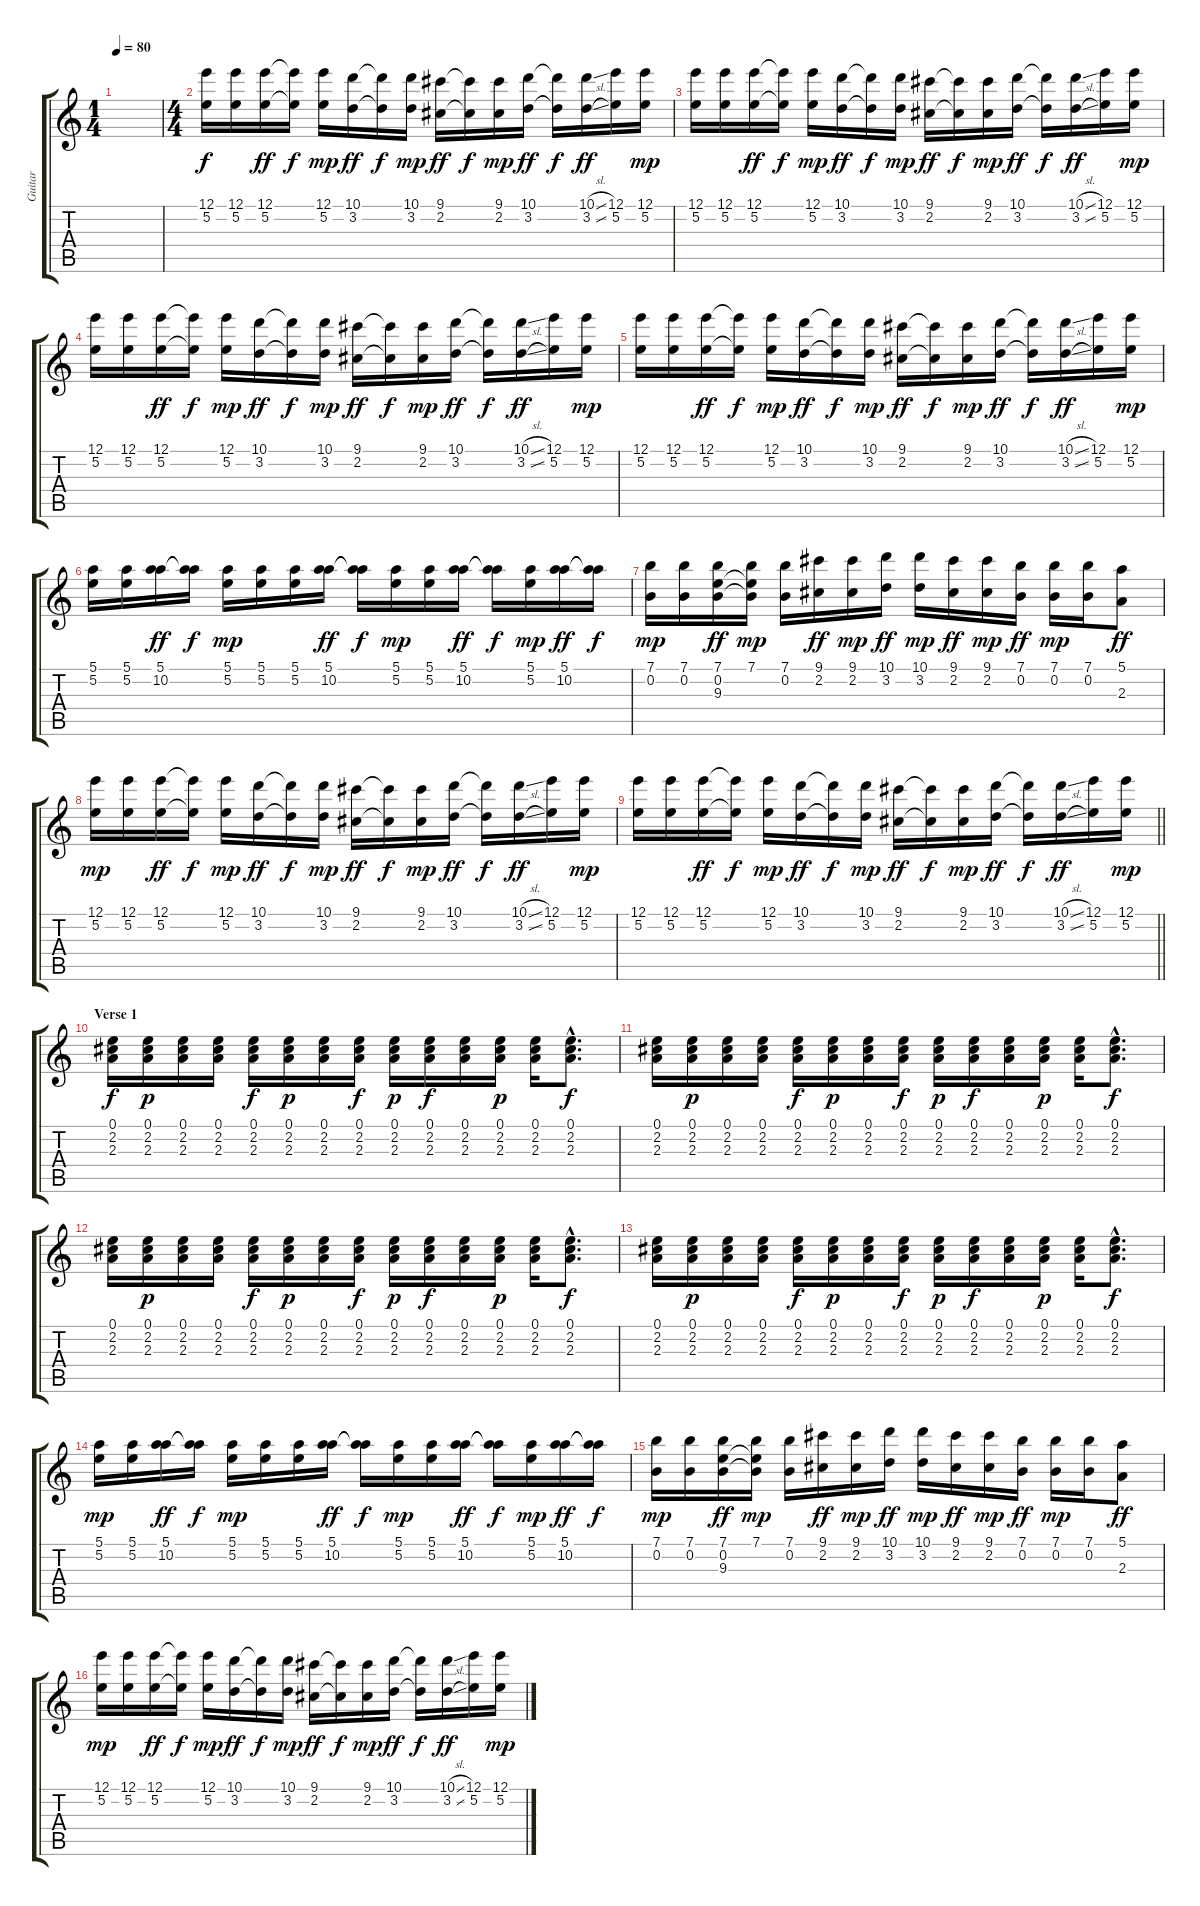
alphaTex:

\track ("Guitar" "Guitar") {instrument electricguitarjazz}
\staff {score tabs}
\tuning (E4 B3 G3 D3 A2 E2) {hide}
\ts (1 4)
\tempo 80
\clef g2
\ks c
|
\ts (4 4)
(12.1 5.2).16 (12.1 5.2).16 (12.1 5.2).16{dy ff} (12.1{t} 5.2{t}).16{dy f} (12.1 5.2).16{dy mp} (10.1 3.2).16{dy ff} (10.1{t} 3.2{t}).16{dy f} (10.1 3.2).16{dy mp} (9.1 2.2).16{dy ff} (9.1{t} 2.2{t}).16{dy f} (9.1 2.2).16{dy mp} (10.1 3.2).16{dy ff} (10.1{t} 3.2{t}).16{dy f} (10.1{sl} 3.2{sl}).16{dy ff} (12.1 5.2).16 (12.1 5.2).16{dy mp} |
(12.1 5.2).16 (12.1 5.2).16 (12.1 5.2).16{dy ff} (12.1{t} 5.2{t}).16{dy f} (12.1 5.2).16{dy mp} (10.1 3.2).16{dy ff} (10.1{t} 3.2{t}).16{dy f} (10.1 3.2).16{dy mp} (9.1 2.2).16{dy ff} (9.1{t} 2.2{t}).16{dy f} (9.1 2.2).16{dy mp} (10.1 3.2).16{dy ff} (10.1{t} 3.2{t}).16{dy f} (10.1{sl} 3.2{sl}).16{dy ff} (12.1 5.2).16 (12.1 5.2).16{dy mp} |
(12.1 5.2).16 (12.1 5.2).16 (12.1 5.2).16{dy ff} (12.1{t} 5.2{t}).16{dy f} (12.1 5.2).16{dy mp} (10.1 3.2).16{dy ff} (10.1{t} 3.2{t}).16{dy f} (10.1 3.2).16{dy mp} (9.1 2.2).16{dy ff} (9.1{t} 2.2{t}).16{dy f} (9.1 2.2).16{dy mp} (10.1 3.2).16{dy ff} (10.1{t} 3.2{t}).16{dy f} (10.1{sl} 3.2{sl}).16{dy ff} (12.1 5.2).16 (12.1 5.2).16{dy mp} |
(12.1 5.2).16 (12.1 5.2).16 (12.1 5.2).16{dy ff} (12.1{t} 5.2{t}).16{dy f} (12.1 5.2).16{dy mp} (10.1 3.2).16{dy ff} (10.1{t} 3.2{t}).16{dy f} (10.1 3.2).16{dy mp} (9.1 2.2).16{dy ff} (9.1{t} 2.2{t}).16{dy f} (9.1 2.2).16{dy mp} (10.1 3.2).16{dy ff} (10.1{t} 3.2{t}).16{dy f} (10.1{sl} 3.2{sl}).16{dy ff} (12.1 5.2).16 (12.1 5.2).16{dy mp} |
(5.1 5.2).16 (5.1 5.2).16 (5.1 10.2).16{dy ff} (5.1{t} 10.2{t}).16{dy f} (5.1 5.2).16{dy mp} (5.1 5.2).16 (5.1 5.2).16 (5.1 10.2).16{dy ff} (5.1{t} 10.2{t}).16{dy f} (5.1 5.2).16{dy mp} (5.1 5.2).16 (5.1 10.2).16{dy ff} (5.1{t} 10.2{t}).16{dy f} (5.1 5.2).16{dy mp} (5.1 10.2).16{dy ff} (5.1{t} 10.2{t}).16{dy f} |
(7.1 0.2).16{dy mp} (7.1 0.2).16 (7.1 0.2 9.3).16{dy ff} (7.1 0.2{t} 9.3{t}).16{dy mp} (7.1 0.2).16 (9.1 2.2).16{dy ff} (9.1 2.2).16{dy mp} (10.1 3.2).16{dy ff} (10.1 3.2).16{dy mp} (9.1 2.2).16{dy ff} (9.1 2.2).16{dy mp} (7.1 0.2).16{dy ff} (7.1 0.2).16{dy mp} (7.1 0.2).16 (5.1 2.3).8{dy ff} |
(12.1 5.2).16{dy mp} (12.1 5.2).16 (12.1 5.2).16{dy ff} (12.1{t} 5.2{t}).16{dy f} (12.1 5.2).16{dy mp} (10.1 3.2).16{dy ff} (10.1{t} 3.2{t}).16{dy f} (10.1 3.2).16{dy mp} (9.1 2.2).16{dy ff} (9.1{t} 2.2{t}).16{dy f} (9.1 2.2).16{dy mp} (10.1 3.2).16{dy ff} (10.1{t} 3.2{t}).16{dy f} (10.1{sl} 3.2{sl}).16{dy ff} (12.1 5.2).16 (12.1 5.2).16{dy mp} |
\barLineRight lightlight
(12.1 5.2).16 (12.1 5.2).16 (12.1 5.2).16{dy ff} (12.1{t} 5.2{t}).16{dy f} (12.1 5.2).16{dy mp} (10.1 3.2).16{dy ff} (10.1{t} 3.2{t}).16{dy f} (10.1 3.2).16{dy mp} (9.1 2.2).16{dy ff} (9.1{t} 2.2{t}).16{dy f} (9.1 2.2).16{dy mp} (10.1 3.2).16{dy ff} (10.1{t} 3.2{t}).16{dy f} (10.1{sl} 3.2{sl}).16{dy ff} (12.1 5.2).16 (12.1 5.2).16{dy mp} |
\section ("" "Verse 1")
(0.1 2.2 2.3).16{dy f} (0.1 2.2 2.3).16{dy p} (0.1 2.2 2.3).16 (0.1 2.2 2.3).16 (0.1 2.2 2.3).16{dy f} (0.1 2.2 2.3).16{dy p} (0.1 2.2 2.3).16 (0.1 2.2 2.3).16{dy f} (0.1 2.2 2.3).16{dy p} (0.1 2.2 2.3).16{dy f} (0.1 2.2 2.3).16 (0.1 2.2 2.3).16{dy p} (0.1 2.2 2.3).16 (0.1{hac} 2.2{hac} 2.3{hac}).8{d dy f} |
(0.1 2.2 2.3).16 (0.1 2.2 2.3).16{dy p} (0.1 2.2 2.3).16 (0.1 2.2 2.3).16 (0.1 2.2 2.3).16{dy f} (0.1 2.2 2.3).16{dy p} (0.1 2.2 2.3).16 (0.1 2.2 2.3).16{dy f} (0.1 2.2 2.3).16{dy p} (0.1 2.2 2.3).16{dy f} (0.1 2.2 2.3).16 (0.1 2.2 2.3).16{dy p} (0.1 2.2 2.3).16 (0.1{hac} 2.2{hac} 2.3{hac}).8{d dy f} |
(0.1 2.2 2.3).16 (0.1 2.2 2.3).16{dy p} (0.1 2.2 2.3).16 (0.1 2.2 2.3).16 (0.1 2.2 2.3).16{dy f} (0.1 2.2 2.3).16{dy p} (0.1 2.2 2.3).16 (0.1 2.2 2.3).16{dy f} (0.1 2.2 2.3).16{dy p} (0.1 2.2 2.3).16{dy f} (0.1 2.2 2.3).16 (0.1 2.2 2.3).16{dy p} (0.1 2.2 2.3).16 (0.1{hac} 2.2{hac} 2.3{hac}).8{d dy f} |
(0.1 2.2 2.3).16 (0.1 2.2 2.3).16{dy p} (0.1 2.2 2.3).16 (0.1 2.2 2.3).16 (0.1 2.2 2.3).16{dy f} (0.1 2.2 2.3).16{dy p} (0.1 2.2 2.3).16 (0.1 2.2 2.3).16{dy f} (0.1 2.2 2.3).16{dy p} (0.1 2.2 2.3).16{dy f} (0.1 2.2 2.3).16 (0.1 2.2 2.3).16{dy p} (0.1 2.2 2.3).16 (0.1{hac} 2.2{hac} 2.3{hac}).8{d dy f} |
(5.1 5.2).16{dy mp} (5.1 5.2).16 (5.1 10.2).16{dy ff} (5.1{t} 10.2{t}).16{dy f} (5.1 5.2).16{dy mp} (5.1 5.2).16 (5.1 5.2).16 (5.1 10.2).16{dy ff} (5.1{t} 10.2{t}).16{dy f} (5.1 5.2).16{dy mp} (5.1 5.2).16 (5.1 10.2).16{dy ff} (5.1{t} 10.2{t}).16{dy f} (5.1 5.2).16{dy mp} (5.1 10.2).16{dy ff} (5.1{t} 10.2{t}).16{dy f} |
(7.1 0.2).16{dy mp} (7.1 0.2).16 (7.1 0.2 9.3).16{dy ff} (7.1 0.2{t} 9.3{t}).16{dy mp} (7.1 0.2).16 (9.1 2.2).16{dy ff} (9.1 2.2).16{dy mp} (10.1 3.2).16{dy ff} (10.1 3.2).16{dy mp} (9.1 2.2).16{dy ff} (9.1 2.2).16{dy mp} (7.1 0.2).16{dy ff} (7.1 0.2).16{dy mp} (7.1 0.2).16 (5.1 2.3).8{dy ff} |
(12.1 5.2).16{dy mp} (12.1 5.2).16 (12.1 5.2).16{dy ff} (12.1{t} 5.2{t}).16{dy f} (12.1 5.2).16{dy mp} (10.1 3.2).16{dy ff} (10.1{t} 3.2{t}).16{dy f} (10.1 3.2).16{dy mp} (9.1 2.2).16{dy ff} (9.1{t} 2.2{t}).16{dy f} (9.1 2.2).16{dy mp} (10.1 3.2).16{dy ff} (10.1{t} 3.2{t}).16{dy f} (10.1{sl} 3.2{sl}).16{dy ff} (12.1 5.2).16 (12.1 5.2).16{dy mp}
